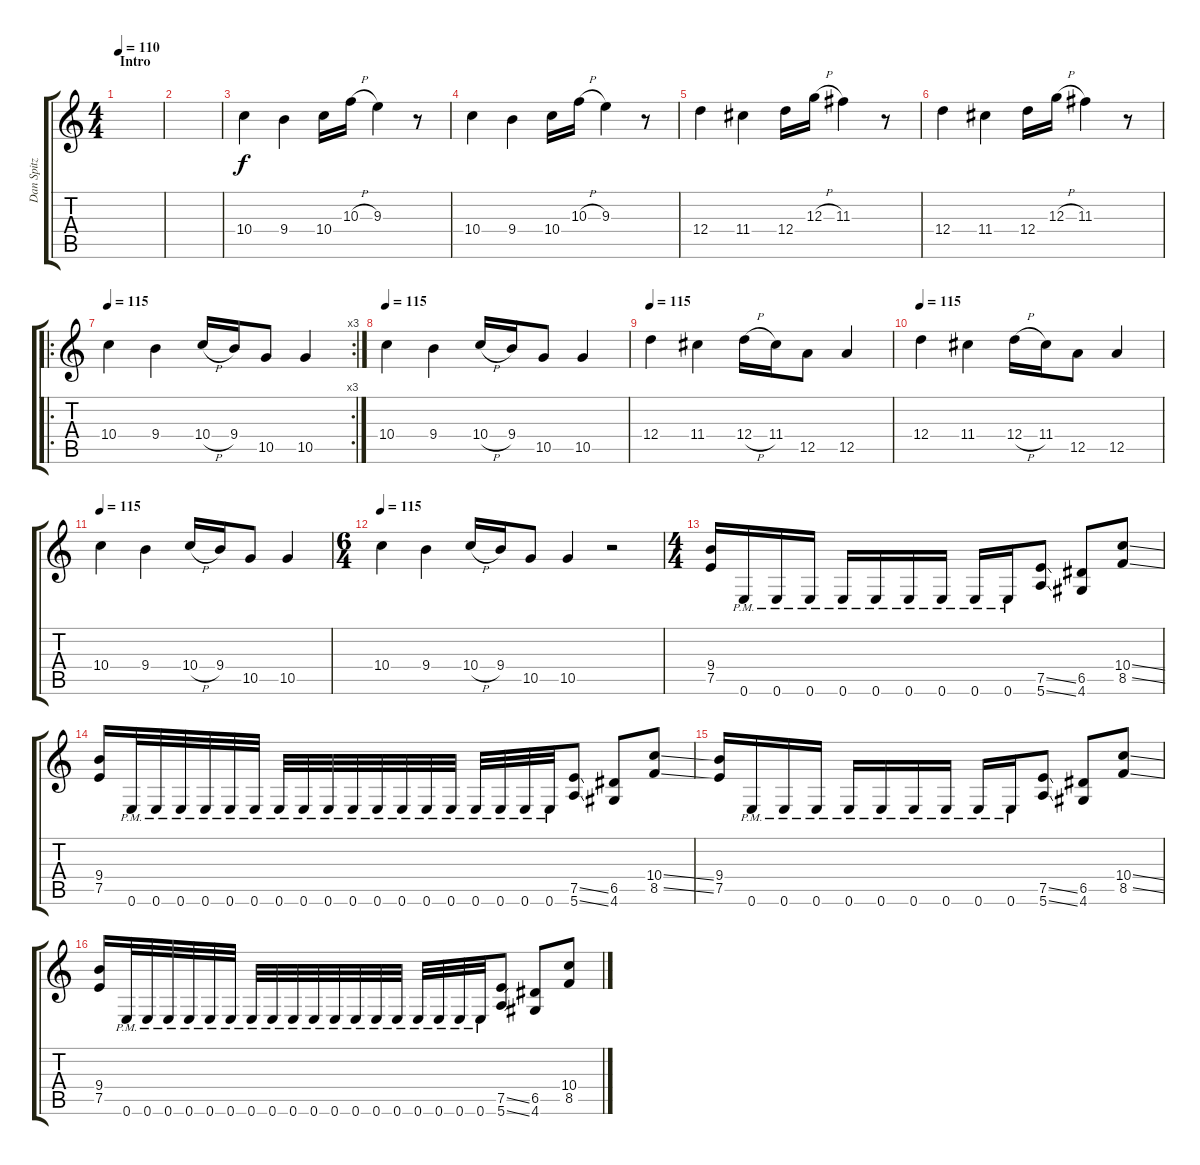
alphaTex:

\track ("Dan Spitz" "Dan Spitz") {instrument distortionguitar}
\staff {score tabs}
\tuning (E4 B3 G3 D3 A2 E2) {hide}
\ts (4 4)
\section ("" "Intro")
\tempo 110
\clef g2
\ks c
|
|
10.4.4 9.4.4 10.4.16 10.3{h}.16 9.3.4 r.8 |
10.4.4 9.4.4 10.4.16 10.3{h}.16 9.3.4 r.8 |
12.4.4 11.4.4 12.4.16 12.3{h}.16 11.3.4 r.8 |
12.4.4 11.4.4 12.4.16 12.3{h}.16 11.3.4 r.8 |
\ro
\rc 3
\tempo 115
10.4.4 9.4.4 10.4{h}.16 9.4.16 10.5.8 10.5.4 |
\tempo 115
10.4.4 9.4.4 10.4{h}.16 9.4.16 10.5.8 10.5.4 |
\tempo 115
12.4.4 11.4.4 12.4{h}.16 11.4.16 12.5.8 12.5.4 |
\tempo 115
12.4.4 11.4.4 12.4{h}.16 11.4.16 12.5.8 12.5.4 |
\tempo 115
10.4.4 9.4.4 10.4{h}.16 9.4.16 10.5.8 10.5.4 |
\ts (6 4)
\tempo 115
10.4.4 9.4.4 10.4{h}.16 9.4.16 10.5.8 10.5.4 r.2 |
\ts (4 4)
(9.4 7.5).16 0.6{pm}.16 0.6{pm}.16 0.6{pm}.16 0.6{pm}.16 0.6{pm}.16 0.6{pm}.16 0.6{pm}.16 0.6{pm}.16 0.6{pm}.16 (7.5{ss} 5.6{ss}).8 (6.5 4.6).8 (10.4{ss} 8.5{ss}).8 |
(9.4 7.5).16 0.6{pm}.32 0.6{pm}.32 0.6{pm}.32 0.6{pm}.32 0.6{pm}.32 0.6{pm}.32 0.6{pm}.32 0.6{pm}.32 0.6{pm}.32 0.6{pm}.32 0.6{pm}.32 0.6{pm}.32 0.6{pm}.32 0.6{pm}.32 0.6{pm}.32 0.6{pm}.32 0.6{pm}.32 0.6{pm}.32 (7.5{ss} 5.6{ss}).8 (6.5 4.6).8 (10.4{ss} 8.5{ss}).8 |
(9.4 7.5).16 0.6{pm}.16 0.6{pm}.16 0.6{pm}.16 0.6{pm}.16 0.6{pm}.16 0.6{pm}.16 0.6{pm}.16 0.6{pm}.16 0.6{pm}.16 (7.5{ss} 5.6{ss}).8 (6.5 4.6).8 (10.4{ss} 8.5{ss}).8 |
(9.4 7.5).16 0.6{pm}.32 0.6{pm}.32 0.6{pm}.32 0.6{pm}.32 0.6{pm}.32 0.6{pm}.32 0.6{pm}.32 0.6{pm}.32 0.6{pm}.32 0.6{pm}.32 0.6{pm}.32 0.6{pm}.32 0.6{pm}.32 0.6{pm}.32 0.6{pm}.32 0.6{pm}.32 0.6{pm}.32 0.6{pm}.32 (7.5{ss} 5.6{ss}).8 (6.5 4.6).8 (10.4{ss} 8.5{ss}).8
